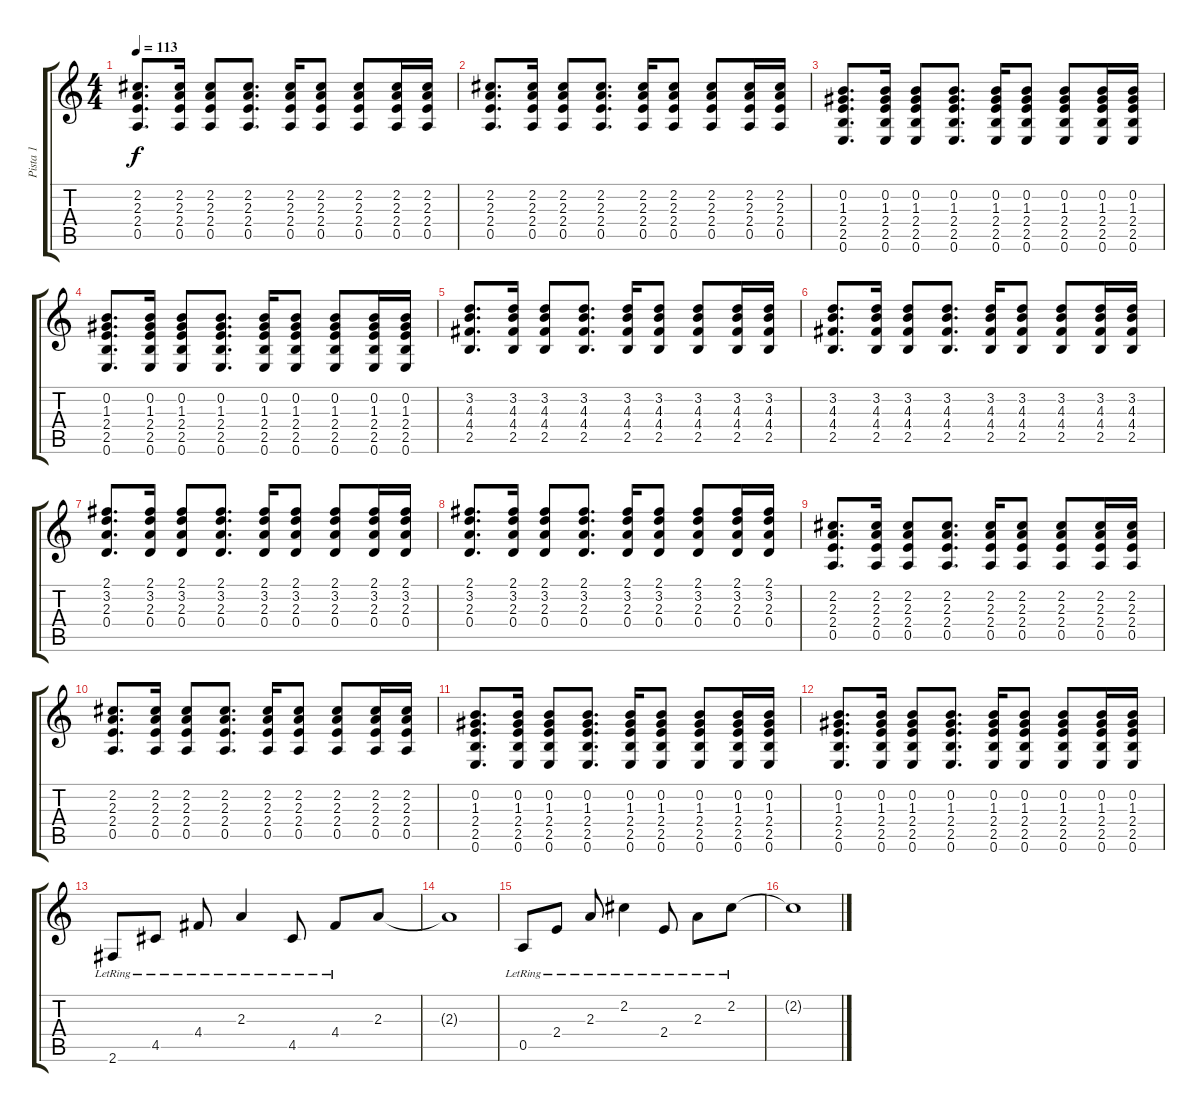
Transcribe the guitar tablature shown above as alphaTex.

\track ("Pista 1" "Pista 1") {instrument electricguitarclean}
\staff {score tabs}
\tuning (E4 B3 G3 D3 A2 E2) {hide}
\ts (4 4)
\tempo 113
\clef g2
\ks c
(2.2 2.3 2.4 0.5).8{d dy f} (2.2 2.3 2.4 0.5).16 (2.2 2.3 2.4 0.5).8 (2.2 2.3 2.4 0.5).8{d} (2.2 2.3 2.4 0.5).16 (2.2 2.3 2.4 0.5).8 (2.2 2.3 2.4 0.5).8 (2.2 2.3 2.4 0.5).16 (2.2 2.3 2.4 0.5).16 |
(2.2 2.3 2.4 0.5).8{d} (2.2 2.3 2.4 0.5).16 (2.2 2.3 2.4 0.5).8 (2.2 2.3 2.4 0.5).8{d} (2.2 2.3 2.4 0.5).16 (2.2 2.3 2.4 0.5).8 (2.2 2.3 2.4 0.5).8 (2.2 2.3 2.4 0.5).16 (2.2 2.3 2.4 0.5).16 |
(0.2 1.3 2.4 2.5 0.6).8{d} (0.2 1.3 2.4 2.5 0.6).16 (0.2 1.3 2.4 2.5 0.6).8 (0.2 1.3 2.4 2.5 0.6).8{d} (0.2 1.3 2.4 2.5 0.6).16 (0.2 1.3 2.4 2.5 0.6).8 (0.2 1.3 2.4 2.5 0.6).8 (0.2 1.3 2.4 2.5 0.6).16 (0.2 1.3 2.4 2.5 0.6).16 |
(0.2 1.3 2.4 2.5 0.6).8{d} (0.2 1.3 2.4 2.5 0.6).16 (0.2 1.3 2.4 2.5 0.6).8 (0.2 1.3 2.4 2.5 0.6).8{d} (0.2 1.3 2.4 2.5 0.6).16 (0.2 1.3 2.4 2.5 0.6).8 (0.2 1.3 2.4 2.5 0.6).8 (0.2 1.3 2.4 2.5 0.6).16 (0.2 1.3 2.4 2.5 0.6).16 |
(3.2 4.3 4.4 2.5).8{d} (3.2 4.3 4.4 2.5).16 (3.2 4.3 4.4 2.5).8 (3.2 4.3 4.4 2.5).8{d} (3.2 4.3 4.4 2.5).16 (3.2 4.3 4.4 2.5).8 (3.2 4.3 4.4 2.5).8 (3.2 4.3 4.4 2.5).16 (3.2 4.3 4.4 2.5).16 |
(3.2 4.3 4.4 2.5).8{d} (3.2 4.3 4.4 2.5).16 (3.2 4.3 4.4 2.5).8 (3.2 4.3 4.4 2.5).8{d} (3.2 4.3 4.4 2.5).16 (3.2 4.3 4.4 2.5).8 (3.2 4.3 4.4 2.5).8 (3.2 4.3 4.4 2.5).16 (3.2 4.3 4.4 2.5).16 |
(2.1 3.2 2.3 0.4).8{d} (2.1 3.2 2.3 0.4).16 (2.1 3.2 2.3 0.4).8 (2.1 3.2 2.3 0.4).8{d} (2.1 3.2 2.3 0.4).16 (2.1 3.2 2.3 0.4).8 (2.1 3.2 2.3 0.4).8 (2.1 3.2 2.3 0.4).16 (2.1 3.2 2.3 0.4).16 |
(2.1 3.2 2.3 0.4).8{d} (2.1 3.2 2.3 0.4).16 (2.1 3.2 2.3 0.4).8 (2.1 3.2 2.3 0.4).8{d} (2.1 3.2 2.3 0.4).16 (2.1 3.2 2.3 0.4).8 (2.1 3.2 2.3 0.4).8 (2.1 3.2 2.3 0.4).16 (2.1 3.2 2.3 0.4).16 |
(2.2 2.3 2.4 0.5).8{d} (2.2 2.3 2.4 0.5).16 (2.2 2.3 2.4 0.5).8 (2.2 2.3 2.4 0.5).8{d} (2.2 2.3 2.4 0.5).16 (2.2 2.3 2.4 0.5).8 (2.2 2.3 2.4 0.5).8 (2.2 2.3 2.4 0.5).16 (2.2 2.3 2.4 0.5).16 |
(2.2 2.3 2.4 0.5).8{d} (2.2 2.3 2.4 0.5).16 (2.2 2.3 2.4 0.5).8 (2.2 2.3 2.4 0.5).8{d} (2.2 2.3 2.4 0.5).16 (2.2 2.3 2.4 0.5).8 (2.2 2.3 2.4 0.5).8 (2.2 2.3 2.4 0.5).16 (2.2 2.3 2.4 0.5).16 |
(0.2 1.3 2.4 2.5 0.6).8{d} (0.2 1.3 2.4 2.5 0.6).16 (0.2 1.3 2.4 2.5 0.6).8 (0.2 1.3 2.4 2.5 0.6).8{d} (0.2 1.3 2.4 2.5 0.6).16 (0.2 1.3 2.4 2.5 0.6).8 (0.2 1.3 2.4 2.5 0.6).8 (0.2 1.3 2.4 2.5 0.6).16 (0.2 1.3 2.4 2.5 0.6).16 |
(0.2 1.3 2.4 2.5 0.6).8{d} (0.2 1.3 2.4 2.5 0.6).16 (0.2 1.3 2.4 2.5 0.6).8 (0.2 1.3 2.4 2.5 0.6).8{d} (0.2 1.3 2.4 2.5 0.6).16 (0.2 1.3 2.4 2.5 0.6).8 (0.2 1.3 2.4 2.5 0.6).8 (0.2 1.3 2.4 2.5 0.6).16 (0.2 1.3 2.4 2.5 0.6).16 |
2.6{lr}.8 4.5{lr}.8 4.4{lr}.8 2.3{lr}.4 4.5{lr}.8 4.4{lr}.8 2.3.8 |
2.3{t}.1 |
0.5{lr}.8 2.4{lr}.8 2.3{lr}.8 2.2{lr}.4 2.4{lr}.8 2.3{lr}.8 2.2{lr}.8 |
2.2{t}.1
